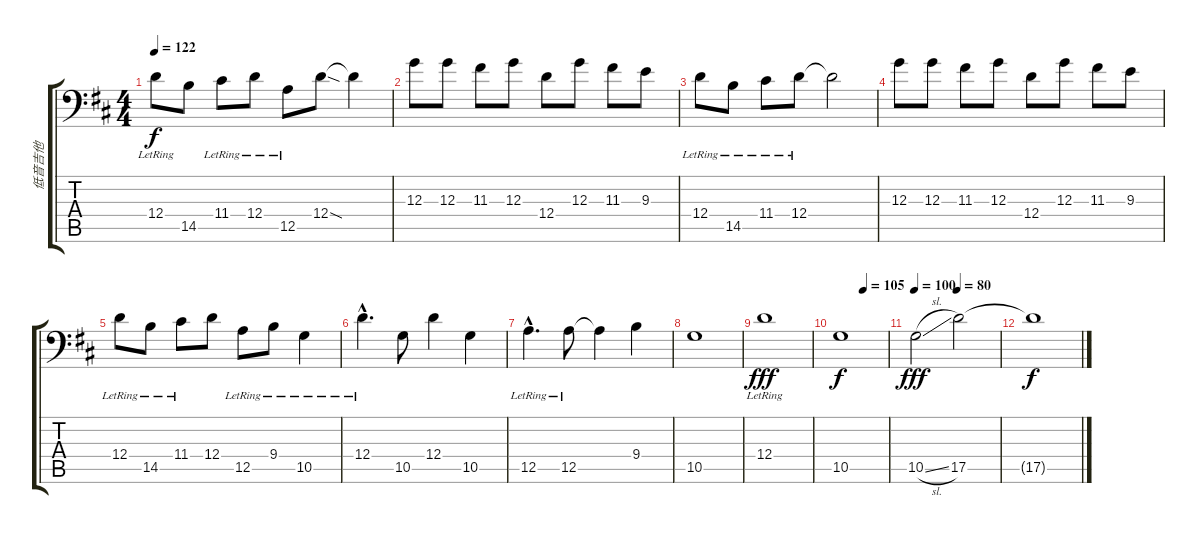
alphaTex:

\track ("低音吉他" "低音吉他") {instrument acousticguitarsteel}
\staff {score tabs}
\tuning (E3 B2 G2 D2 A1 E1) {hide}
\ts (4 4)
\tempo 122
\clef f4
\ks d
12.4{lr}.8{dy f} 14.5.8 11.4{lr}.8 12.4{lr}.8 12.5{lr}.8 12.4{sod}.8 12.4{t}.4 |
12.3.8 12.3.8 11.3.8 12.3.8 12.4.8 12.3.8 11.3.8 9.3.8 |
12.4{lr}.8 14.5{lr}.8 11.4{lr}.8 12.4{lr}.8 12.4{t}.2 |
12.3.8 12.3.8 11.3.8 12.3.8 12.4.8 12.3.8 11.3.8 9.3.8 |
12.4{lr}.8 14.5{lr}.8 11.4{lr}.8 12.4.8 12.5{lr}.8 9.4{lr}.8 10.5{lr}.4 |
12.4{hac lr}.4{d} 10.5.8 12.4.4 10.5.4 |
12.5{hac lr}.4{d} 12.5{lr}.8 12.5{t}.4 9.4.4 |
10.5.1 |
12.4{lr}.1{dy fff} |
\tempo (105 0.5)
10.5.1{dy f} |
\tempo 100
\tempo (80 0.5)
10.5{sl}.2{dy fff volume 16} 17.5.2 |
17.5{t}.1{dy f}
